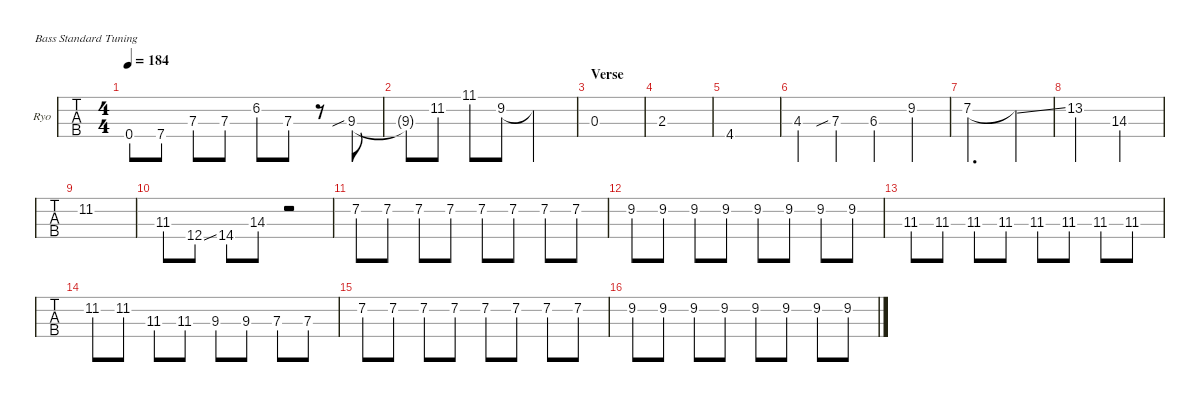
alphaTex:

\defaultSystemsLayout 4
\hideDynamics
\bracketExtendMode nobrackets
\firstSystemTrackNameOrientation horizontal
\track ("Ryo" "Ryo") {defaultSystemsLayout 4 instrument electricbassfinger}
\staff {tabs}
\tuning (G2 D2 A1 E1)
\ts (4 4)
\tempo 184
\clef f4
\ks e
0.4{acc forcenatural}.8{dy f} 7.4{acc forcenatural}.8 7.3{acc forcenatural}.8 7.3{acc forcenatural}.8 6.2{acc #}.8 7.3{acc forcenatural}.8 r.8 9.3{sib acc #}.8 |
9.3{t acc #}.8 11.2{acc #}.8 11.1{acc #}.8 9.2{acc forcenatural}.8 9.2{t acc forcenatural}.2 |
\section ("" "Verse")
0.3{acc forcenatural}.1 |
2.3{acc forcenatural}.1 |
4.4{acc #}.1 |
4.3{acc #}.4 7.3{sib acc forcenatural}.4 6.3{acc #}.4 9.2{acc forcenatural}.4 |
7.2{acc forcenatural}.2{d} 7.2{ss t acc forcenatural}.4 |
13.2{acc #}.2 14.3{acc forcenatural}.2 |
11.2{acc #}.1 |
11.3{acc #}.8 12.4{ss acc forcenatural}.8 14.4{acc #}.8 14.3{acc forcenatural}.8 r.2 |
7.2{acc forcenatural}.8 7.2{acc forcenatural}.8 7.2{acc forcenatural}.8 7.2{acc forcenatural}.8 7.2{acc forcenatural}.8 7.2{acc forcenatural}.8 7.2{acc forcenatural}.8 7.2{acc forcenatural}.8 |
9.2{acc forcenatural}.8 9.2{acc forcenatural}.8 9.2{acc forcenatural}.8 9.2{acc forcenatural}.8 9.2{acc forcenatural}.8 9.2{acc forcenatural}.8 9.2{acc forcenatural}.8 9.2{acc forcenatural}.8 |
11.3{acc #}.8 11.3{acc #}.8 11.3{acc #}.8 11.3{acc #}.8 11.3{acc #}.8 11.3{acc #}.8 11.3{acc #}.8 11.3{acc #}.8 |
11.2{acc #}.8 11.2{acc #}.8 11.3{acc #}.8 11.3{acc #}.8 9.3{acc #}.8 9.3{acc #}.8 7.3{acc forcenatural}.8 7.3{acc forcenatural}.8 |
7.2{acc forcenatural}.8 7.2{acc forcenatural}.8 7.2{acc forcenatural}.8 7.2{acc forcenatural}.8 7.2{acc forcenatural}.8 7.2{acc forcenatural}.8 7.2{acc forcenatural}.8 7.2{acc forcenatural}.8 |
9.2{acc forcenatural}.8 9.2{acc forcenatural}.8 9.2{acc forcenatural}.8 9.2{acc forcenatural}.8 9.2{acc forcenatural}.8 9.2{acc forcenatural}.8 9.2{acc forcenatural}.8 9.2{acc forcenatural}.8
